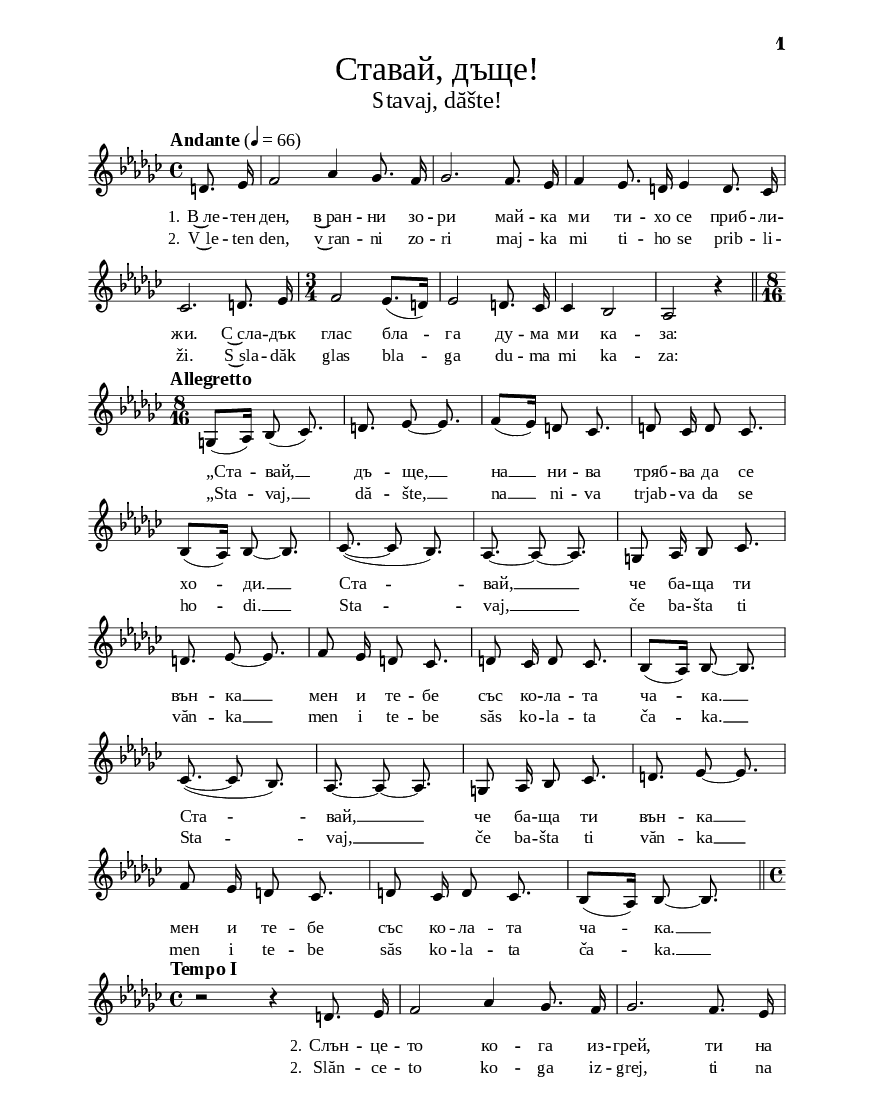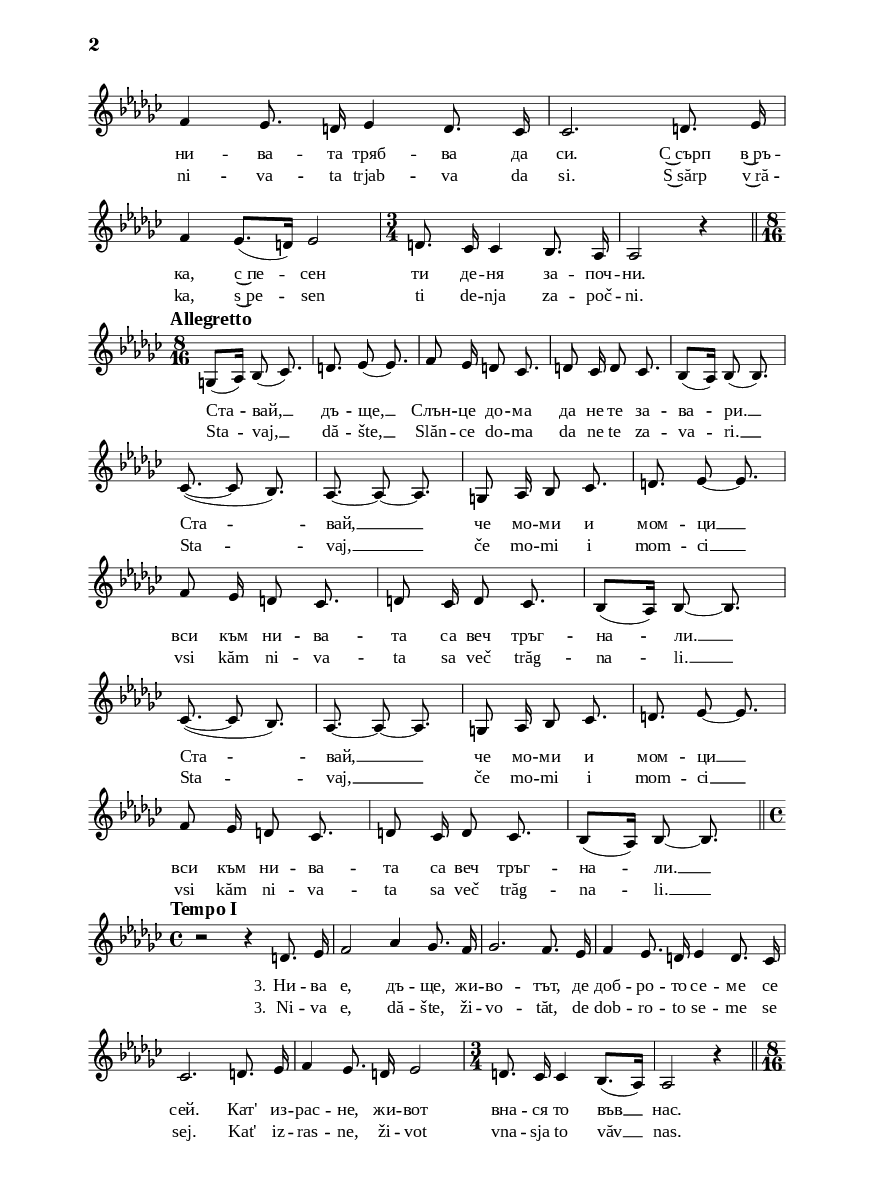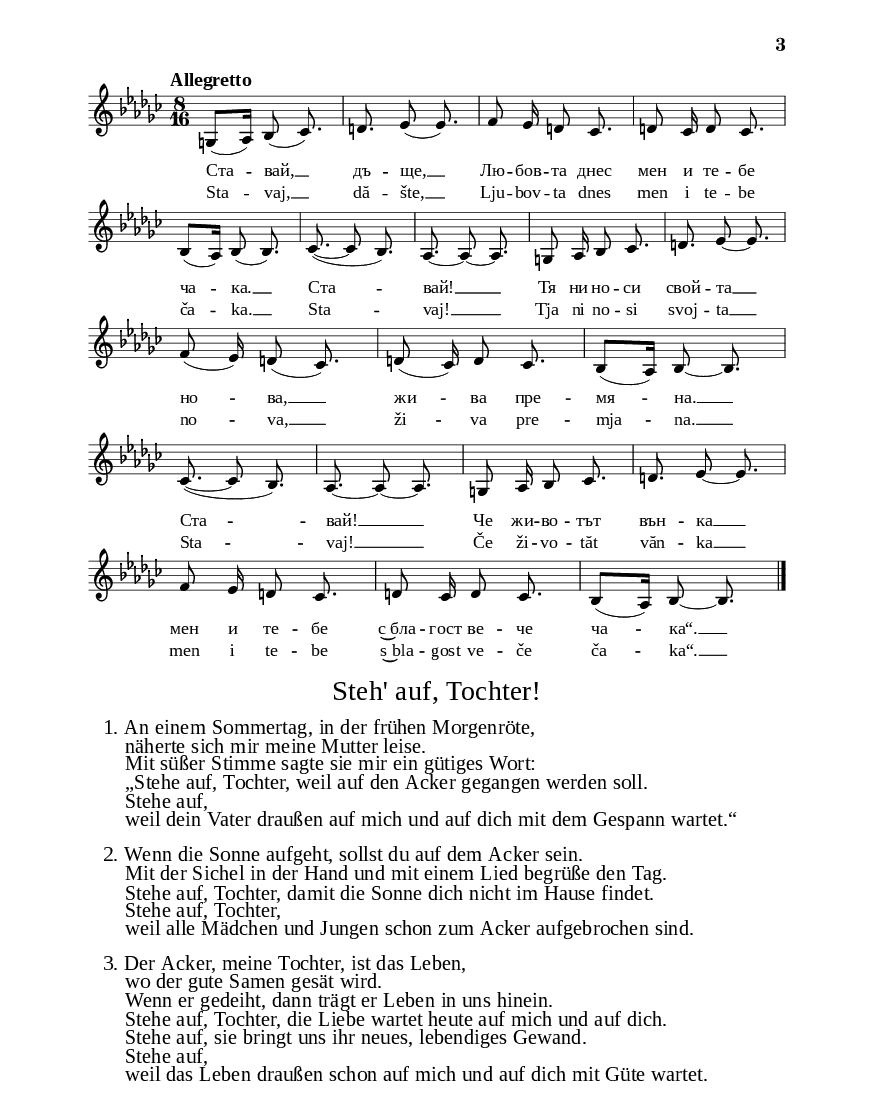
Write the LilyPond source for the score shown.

\version "2.24.4"

% include paper part and global functions
\include "include/globals.ily"

\bookpart {
  \label #'ref142
  \tocItem \markup "Ставай, дъще! – Stavaj, dăšte!"
  \include "include/bookpart-paper.ily"
  \score {
    \include "include/score-layout.ily"


    \new Voice \absolute {
      \clef treble

      \key es \minor

      \time 4/4
      \tempoFunc "Andante" 4 "66"
      \autoBeamOff
      \partial 4
      d'8. es'16 | % 2
      f'2 as'4 ges'8. f'16 | ges'2. f'8.es'16 | f'4 es'8.  d'16  es'4 d'8. ces'16 | \break
      ces'2. d'8. es'16 | \time 3/4 f'2 es'8. [( d'16 )] | % 7
      es'2  d'8. ces'16 | % 8
      ces'4 bes2 | % 9
      as2 r4  \bar "||"  \break
      \time 8/16  |
      \tempo "Allegretto" g8 [( as16 )] bes8 ( ces'8. ) | % 11
      d'8. es'8 ~ es'8. | % 12
      f'8 [( es'16 )] d'8 ces'8. | % 13
      d'8 ces'16 d'8 ces'8. \break | % 14
      bes8 [( as16 )] bes8 ~ bes8. | % 15
      ces'8. ( ~ ces'8 bes8. ) | % 16
      as8. ~ as8 ~ as8. | % 17
      g8 as16 bes8 ces'8. \break | % 18
      d'8. es'8 ~ es'8. | % 19
      f'8 es'16 d'8 ces'8. |
      d'8 ces'16 d'8 ces'8. | % 21
      bes8 [( as16 )] bes8 ~ bes8. \break | % 22
      ces'8. ( ~ ces'8 bes8. ) | % 23
      as8. ~ as8 ~ as8. | % 24
      g8 as16 bes8 ces'8. | % 25
      d'8. es'8 ~ es'8. \break | % 26
      f'8 es'16 d'8 ces'8. | % 27
      d'8 ces'16 d'8 ces'8. | % 28
      bes8 [(as16) ] bes8 ~ bes8. \bar "||" \break
      \tempo "Tempo I"
      \time 4/4 r2 r4 d'8. es'16 | f'2 as'4 ges'8. f'16 |
      ges'2. f'8.es'16 | \break

      f'4 es'8. d'16  es'4 d'8. ces'16 |
      ces'2. d'8. es'16 | \break
      f'4 es'8. [(d'16 ) ]es'2 |
      \time 3/4 d'8. ces'16 ces'4 bes8. as16 | as2 r4 | \bar "||"  \break

      \time 8/16 \tempo "Allegretto" g8 [(as16 )] bes8 (ces'8. ) | d'8. es'8 (es'8.) |

      f'8 es'16  d'8 ces'8. | d'8 ces'16 d'8 ces'8. | bes8 [(as16)] bes8 (bes8.) \break

      ces'8. ( ~ ces'8 bes8. ) |
      as8. ~ as8 ~ as8. | % 24
      g8 as16 bes8 ces'8. | % 25
      d'8. es'8 ~ es'8. \break |
      f'8 es'16 d'8 ces'8. | % 27
      d'8 ces'16 d'8 ces'8. | % 28
      bes8 [( as16 )] bes8 ~ bes8. | \break
      ces'8. ( ~ ces'8 bes8. ) |
      as8. ~ as8 ~ as8. | % 24
      g8 as16 bes8 ces'8. | % 25
      d'8. es'8 ~ es'8. \break |
      f'8 es'16 d'8 ces'8. | % 27
      d'8 ces'16 d'8 ces'8. | % 28
      bes8 [( as16 )] bes8 ~ bes8. | \bar "||"  \break
      \tempo "Tempo I"
      \time 4/4 r2 r4  d'8. es'16 | f'2 as'4 ges'8. f'16 |
      ges'2. f'8.es'16 | f'4 es'8. d'16  es'4 d'8. ces'16 | \break
      ces'2. d'8. es'16 |
      f'4 es'8. d'16  es'2 |
      \time 3/4 d'8. ces'16 ces'4 bes8. [(as16) ] | as2 r4 | \bar "||"
      \time 8/16 \tempo "Allegretto" g8 [(as16 )] bes8 (ces'8. ) | d'8. es'8 (es'8.) |  f'8 es'16 d'8 ces'8. | d'8 ces'16 d'8 ces'8. | \break  bes8 [(as16)] bes8 (bes8.)

      ces'8. ( ~ ces'8 bes8. ) |
      as8. ~ as8 ~ as8. | % 24
      g8 as16 bes8 ces'8. | % 25
      d'8. es'8 ~ es'8. \break |
      f'8 (es'16) d'8 ( ces'8.) | % 27
      d'8 (ces'16) d'8 ces'8. | % 28
      bes8 [( as16 )] bes8 ~ bes8. | \break
      ces'8. ( ~ ces'8 bes8. ) |
      as8. ~ as8 ~ as8. | % 24
      g8 as16 bes8 ces'8. | % 25
      d'8. es'8 ~ es'8. \break |
      f'8 es'16 d'8 ces'8. | % 27
      d'8 ces'16 d'8 ces'8. | % 28
      bes8 [( as16 )] bes8 ~ bes8. | \break \bar "|."
    }


    \addlyrics {
      \set stanza = "1." В~ле -- тен
      ден, в~ран -- ни зо -- ри май -- ка ми ти -- хо се приб --
      ли -- жи. С~сла -- дък глас бла -- га ду -- ма ми
      ка -- за: „Ста -- вай, __ дъ -- ще, __ на __ ни -- ва
      тряб -- ва да се хо -- ди. __ Ста -- вай, __ че ба --
      ща ти вън -- ка __ мен и те -- бе със ко -- ла --
      та ча -- ка. __ Ста -- вай, __ че ба -- ща ти вън --
      ка __  мен и те -- бе със ко -- ла -- та ча --
      ка. __

      \set stanza = "2." Слън -- це -- то ко -- га из -- грей,
      ти на ни -- ва -- та тряб -- ва да си.
      С~сърп в~ръ -- ка, с~пе -- сен ти
      де -- ня за -- поч -- ни. Ста -- вай, __ дъ -- ще, __
      Слън -- це до -- ма да не те за -- ва -- ри. __
      Ста -- вай, __ че мо -- ми и мом -- ци __ вси към ни -- ва -- та са веч тръг -- на -- ли. __
      Ста -- вай, __ че мо -- ми и мом -- ци __ вси към ни -- ва -- та са веч тръг -- на -- ли. __

      \set stanza = "3." Ни -- ва е, дъ -- ще, жи -- во -- тът,
      де доб -- ро -- то се -- ме се сей.
      Кат' из -- рас -- не, жи -- вот вна -- ся
      то във __ нас. Ста -- вай, __ дъ -- ще, __
      Лю -- бов -- та днес мен и те -- бе ча -- ка. __
      Ста -- вай! __ Тя ни но -- си
      свой -- та __ но -- ва, __ жи -- ва пре -- мя -- на. __
      Ста -- вай! __ Че жи -- во -- тът вън -- ка __ мен
      и те -- бе с~бла -- гост ве -- че ча -- ка“. __

    }

    \addlyrics {
      \set stanza = "2." V~le -- ten
      den, v~ran -- ni zo -- ri maj -- ka mi ti -- ho se prib --
      li -- ži. S~sla -- dăk glas bla -- ga du -- ma mi
      ka -- za: „Sta -- vaj, __ dă -- šte, __ na __ ni -- va
      trjab -- va da se ho -- di. __ Sta -- vaj, __ če ba --
      šta ti văn -- ka __ men i te -- be săs ko -- la --
      ta ča -- ka. __ Sta -- vaj, __ če ba -- šta ti văn --
      ka __  men i te -- be săs ko -- la -- ta ča --
      ka. __

      \set stanza = "2." Slăn -- ce -- to ko -- ga iz -- grej,
      ti na ni -- va -- ta trjab -- va da si.
      S~sărp v~ră -- ka, s~pe -- sen ti
      de -- nja za -- poč -- ni. Sta -- vaj, __ dă -- šte, __
      Slăn -- ce do -- ma da ne te za -- va -- ri. __
      Sta -- vaj, __ če mo -- mi i mom -- ci __ vsi kăm ni -- va -- ta sa več trăg -- na -- li. __
      Sta -- vaj, __ če mo -- mi i mom -- ci __ vsi kăm ni -- va -- ta sa več trăg -- na -- li. __

      \set stanza = "3." Ni -- va e, dă -- šte, ži -- vo -- tăt,
      de dob -- ro -- to se -- me se sej.
      Kat' iz -- ras -- ne, ži -- vot vna -- sja
      to văv __ nas. Sta -- vaj, __ dă -- šte, __
      Lju -- bov -- ta dnes men i te -- be ča -- ka. __
      Sta -- vaj! __ Tja ni no -- si
      svoj -- ta __ no -- va, __ ži -- va pre -- mja -- na. __
      Sta -- vaj! __ Če ži -- vo -- tăt văn -- ka __ men
      i te -- be s~bla -- gost ve -- če ča -- ka“. __

    }


    \header {
      title = \titleFunc "Ставай, дъще!" "Stavaj, dăšte!"
    }

    \midi{}



  } % score

  \markup \vspace #0.5

  % include foreign translation(s) of the song
  \version "2.24.3"

\markup \fill-line { \fontsize #deTitleFontSize "Steh' auf, Tochter!" }
\markup \null
\markup \null

\markup \fontsize #deCoupletFontSize {
  \hspace #2
  \override #`(baseline-skip . ,deCoupletBaselineSkip)
  \column {
    \line { 1. An einem Sommertag, in der frühen Morgenröte, }

    \line { "   " näherte sich mir meine Mutter leise.}

    \line { "   "Mit süßer Stimme sagte sie mir ein gütiges Wort:}

    \line { "   " „Stehe auf, Tochter, weil auf den Acker gegangen werden soll.}

    \line { "   "Stehe auf, }

    \line { "   " weil dein Vater draußen auf mich und auf dich mit dem Gespann wartet.“}
    \line { " "}

    \line { 2. Wenn die Sonne aufgeht, sollst du auf dem Acker sein.}

    \line { "   " Mit der Sichel in der Hand und mit einem Lied begrüße den Tag.}

    \line { "   "Stehe auf, Tochter, damit die Sonne dich nicht im Hause findet.}

    \line { "   "Stehe auf, Tochter, }
    
      \line { "   " weil alle Mädchen und Jungen schon zum Acker aufgebrochen sind.}

    \line { " "}

    \line { 3. Der Acker, meine Tochter, ist das Leben,}

    \line { "   "wo der gute Samen gesät wird.}

    \line { "   "Wenn er gedeiht, dann trägt er Leben in uns hinein.}

    \line { "   "Stehe auf, Tochter, die Liebe wartet heute auf mich und auf dich.}

    \line { "   "Stehe auf, sie bringt uns ihr neues, lebendiges Gewand.}

    \line { "   "Stehe auf, }

    \line { "   "weil das Leben draußen schon auf mich und auf dich mit Güte wartet.}
  }
}


} % bookpart
